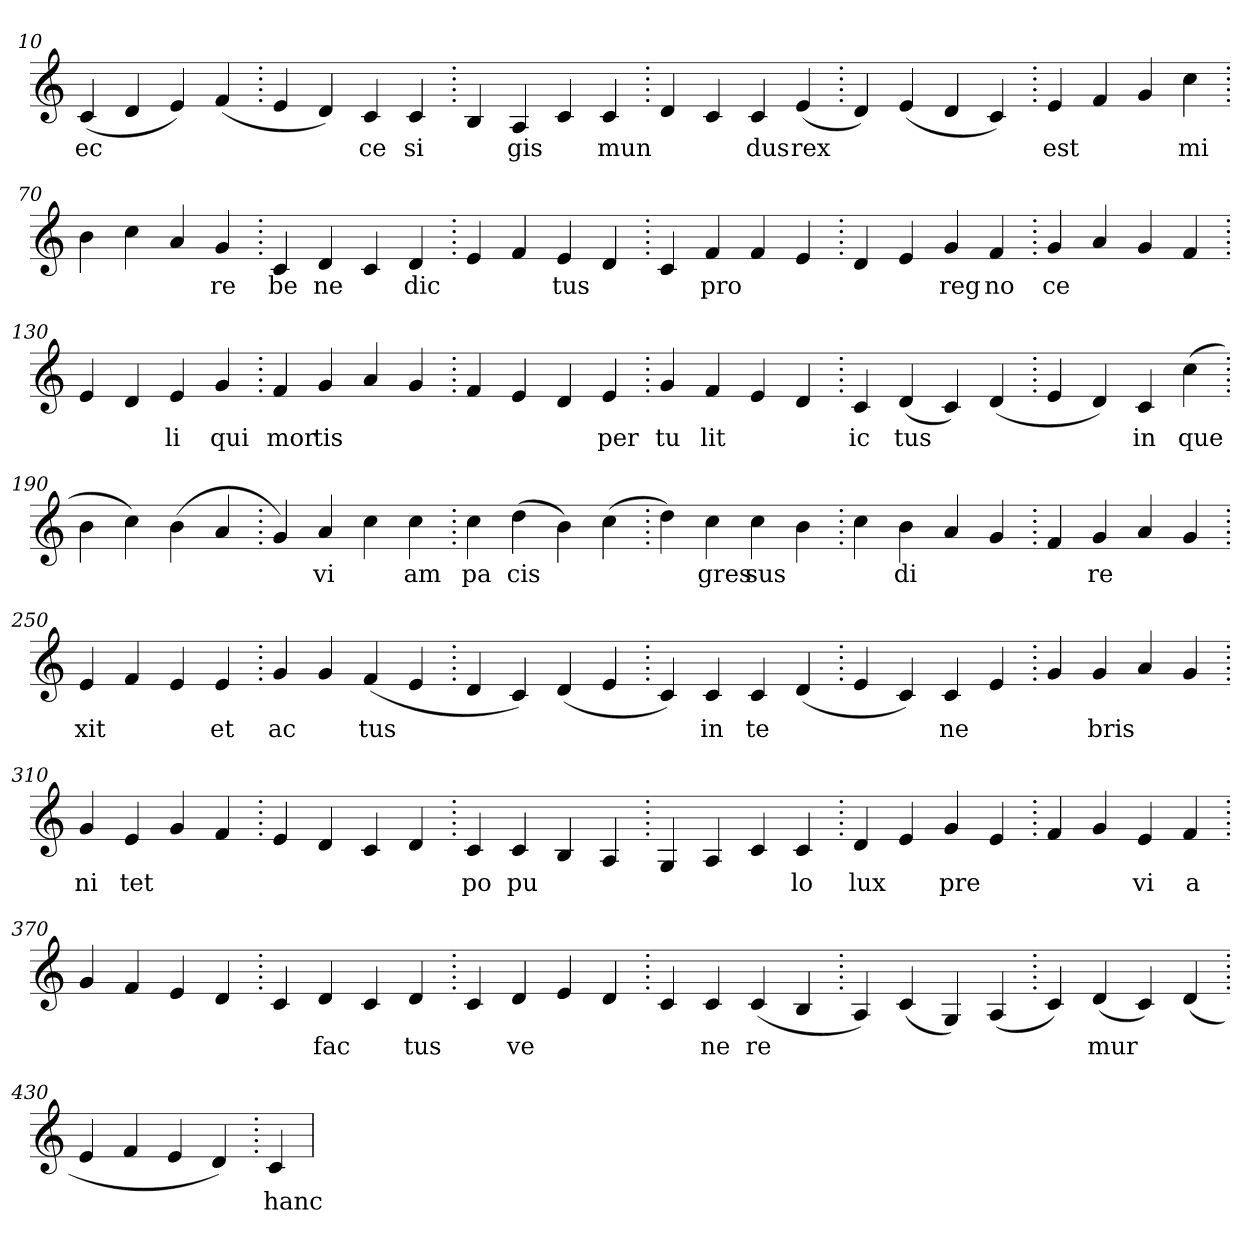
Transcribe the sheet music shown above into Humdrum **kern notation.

**kern	**text
*part1	*part1
*staff1	*staff1
*clefG2	*
=10.	=10.
(>4c	ec
4d	.
4e)	.
(>4f	.
=20.	=20.
4e	.
4d)	.
4c	ce
4c	si
=30.	=30.
4B	.
4A	gis
4c	.
4c	mun
=40.	=40.
4d	.
4c	.
4c	dus
(>4e	rex
=50.	=50.
4d)	.
(>4e	.
4d	.
4c)	.
=60.	=60.
4e	est
4f	.
4g	.
4cc	mi
=70.	=70.
4b	.
4cc	.
4a	.
4g	re
=80.	=80.
4c	be
4d	ne
4c	.
4d	dic
=90.	=90.
4e	.
4f	.
4e	tus
4d	.
=100.	=100.
4c	.
4f	pro
4f	.
4e	.
=110.	=110.
4d	.
4e	.
4g	reg
4f	no
=120.	=120.
4g	ce
4a	.
4g	.
4f	.
=130.	=130.
4e	.
4d	.
4e	li
4g	qui
=140.	=140.
4f	mor
4g	tis
4a	.
4g	.
=150.	=150.
4f	.
4e	.
4d	.
4e	per
=160.	=160.
4g	tu
4f	lit
4e	.
4d	.
=170.	=170.
4c	ic
(>4d	tus
4c)	.
(>4d	.
=180.	=180.
4e	.
4d)	.
4c	in
(>4cc	que
=190.	=190.
4b	.
4cc)	.
(>4b	.
4a	.
=200.	=200.
4g)	.
4a	vi
4cc	.
4cc	am
=210.	=210.
4cc	pa
(>4dd	cis
4b)	.
(>4cc	.
=220.	=220.
4dd)	.
4cc	gres
4cc	sus
4b	.
=230.	=230.
4cc	.
4b	di
4a	.
4g	.
=240.	=240.
4f	.
4g	re
4a	.
4g	.
=250.	=250.
4e	xit
4f	.
4e	.
4e	et
=260.	=260.
4g	ac
4g	.
(>4f	tus
4e	.
=270.	=270.
4d	.
4c)	.
(>4d	.
4e	.
=280.	=280.
4c)	.
4c	in
4c	te
(>4d	.
=290.	=290.
4e	.
4c)	.
4c	ne
4e	.
=300.	=300.
4g	.
4g	bris
4a	.
4g	.
=310.	=310.
4g	ni
4e	tet
4g	.
4f	.
=320.	=320.
4e	.
4d	.
4c	.
4d	.
=330.	=330.
4c	po
4c	pu
4B	.
4A	.
=340.	=340.
4G	.
4A	.
4c	.
4c	lo
=350.	=350.
4d	lux
4e	.
4g	pre
4e	.
=360.	=360.
4f	.
4g	.
4e	vi
4f	a
=370.	=370.
4g	.
4f	.
4e	.
4d	.
=380.	=380.
4c	.
4d	fac
4c	.
4d	tus
=390.	=390.
4c	.
4d	ve
4e	.
4d	.
=400.	=400.
4c	.
4c	ne
(>4c	re
4B	.
=410.	=410.
4A)	.
(>4c	.
4G)	.
(>4A	.
=420.	=420.
4c)	.
(>4d	mur
4c)	.
(>4d	.
=430.	=430.
4e	.
4f	.
4e	.
4d)	.
=440.	=440.
4c	hanc
=	=
*-	*-
